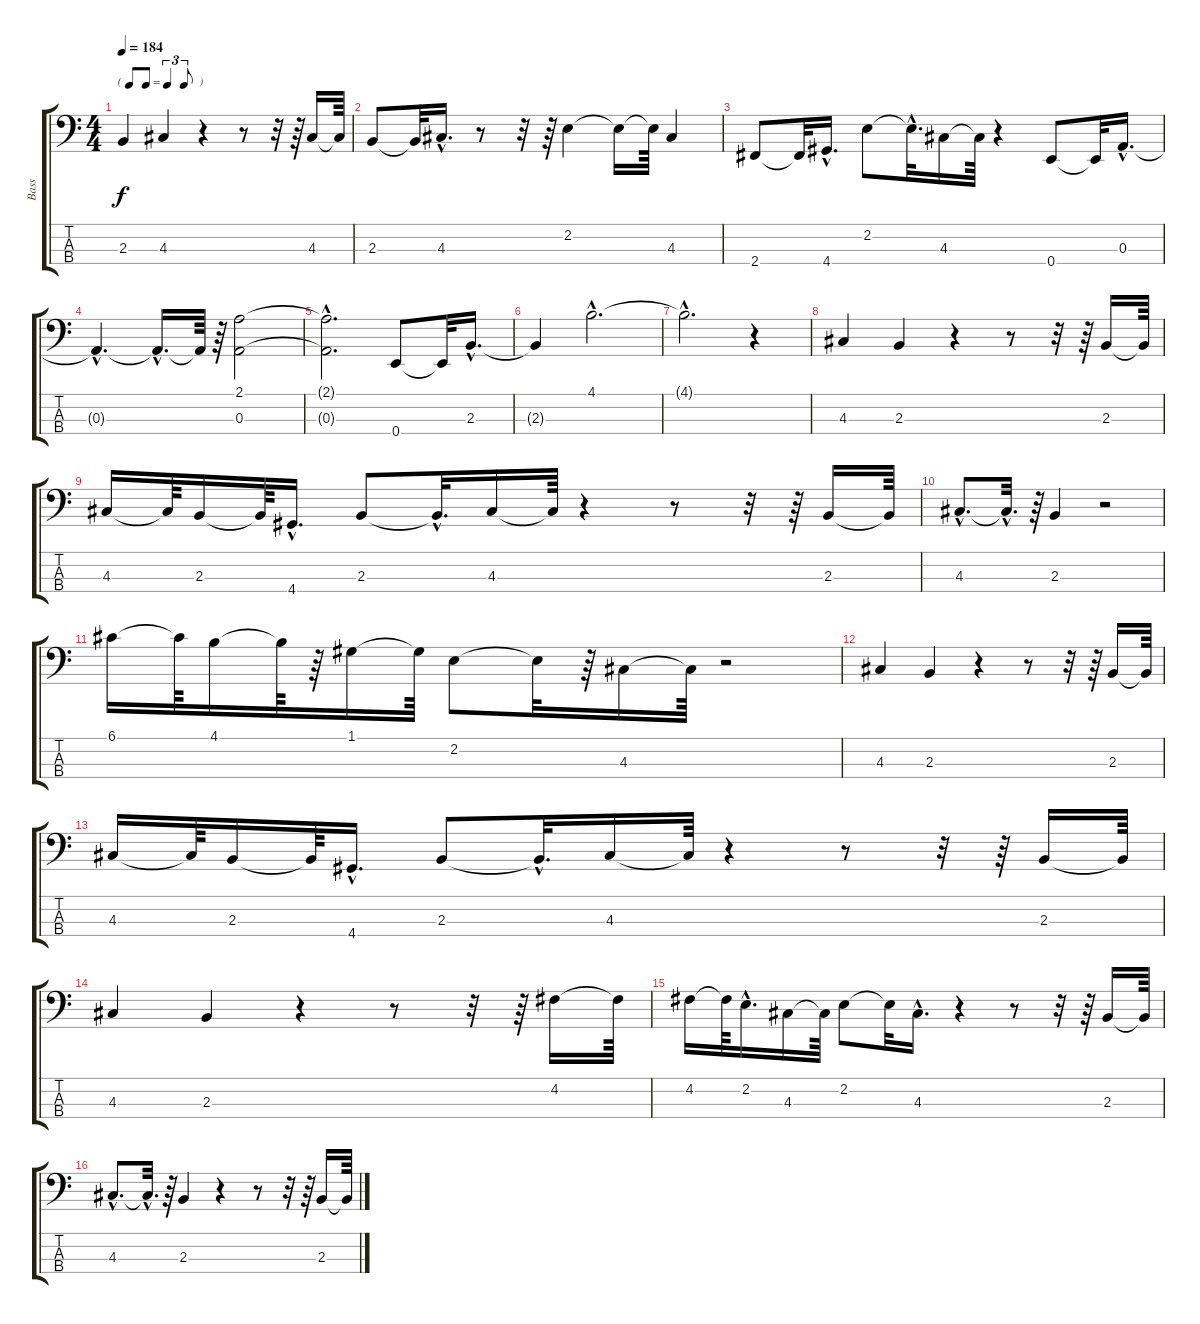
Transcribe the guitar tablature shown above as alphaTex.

\track ("Bass" "Bass") {instrument electricbasspick}
\staff {score tabs}
\tuning (G2 D2 A1 E1) {hide}
\ts (4 4)
\tf triplet8th
\tempo 184
\clef f4
\ks c
2.3{t}.4{dy f} 4.3.4 r.4 r.8 r.32 r.64 4.3.16 4.3{t}.64 |
2.3.8 2.3{t}.32 4.3{hac}.16{d} r.8 r.32 r.64 2.2.4 2.2{t}.16 2.2{t}.64 4.3.4 |
2.4.8 2.4{t}.32 4.4{hac}.16{d} 2.2.8 2.2{hac t}.32{d} 4.3.16 4.3{t}.64 r.4 0.4.8 0.4{t}.32 0.3{hac}.16{d} |
0.3{hac t}.4{d} 0.3{hac t}.16{d} 0.3{t}.64 r.64 (2.1 0.3).2 |
(2.1{hac t} 0.3{hac t}).2{d} 0.4.8 0.4{t}.32 2.3{hac}.16{d} |
2.3{t}.4 4.1{hac}.2{d} |
4.1{hac t}.2{d} r.4 |
4.3.4 2.3.4 r.4 r.8 r.32 r.64 2.3.16 2.3{t}.64 |
4.3.16 4.3{t}.64 2.3.16 2.3{t}.64 4.4{hac}.16{d} 2.3.8 2.3{hac t}.32{d} 4.3.16 4.3{t}.64 r.4 r.8 r.32 r.64 2.3.16 2.3{t}.64 |
4.3{hac}.8{d} 4.3{hac t}.32{d} r.64 2.3.4 r.2 |
6.1.16 6.1{t}.64 4.1.16 4.1{t}.64 r.64 1.1.16 1.1{t}.64 2.2.8 2.2{t}.32 r.64 4.3.16 4.3{t}.64 r.2 |
4.3.4 2.3.4 r.4 r.8 r.32 r.64 2.3.16 2.3{t}.64 |
4.3.16 4.3{t}.64 2.3.16 2.3{t}.64 4.4{hac}.16{d} 2.3.8 2.3{hac t}.32{d} 4.3.16 4.3{t}.64 r.4 r.8 r.32 r.64 2.3.16 2.3{t}.64 |
4.3.4 2.3.4 r.4 r.8 r.32 r.64 4.2.16 4.2{t}.64 |
4.2.16 4.2{t}.64 2.2{hac}.16{d} 4.3.16 4.3{t}.64 2.2.8 2.2{t}.32 4.3{hac}.16{d} r.4 r.8 r.32 r.64 2.3.16 2.3{t}.64 |
4.3{hac}.8{d} 4.3{hac t}.32{d} r.64 2.3.4 r.4 r.8 r.32 r.64 2.3.16 2.3{t}.64
